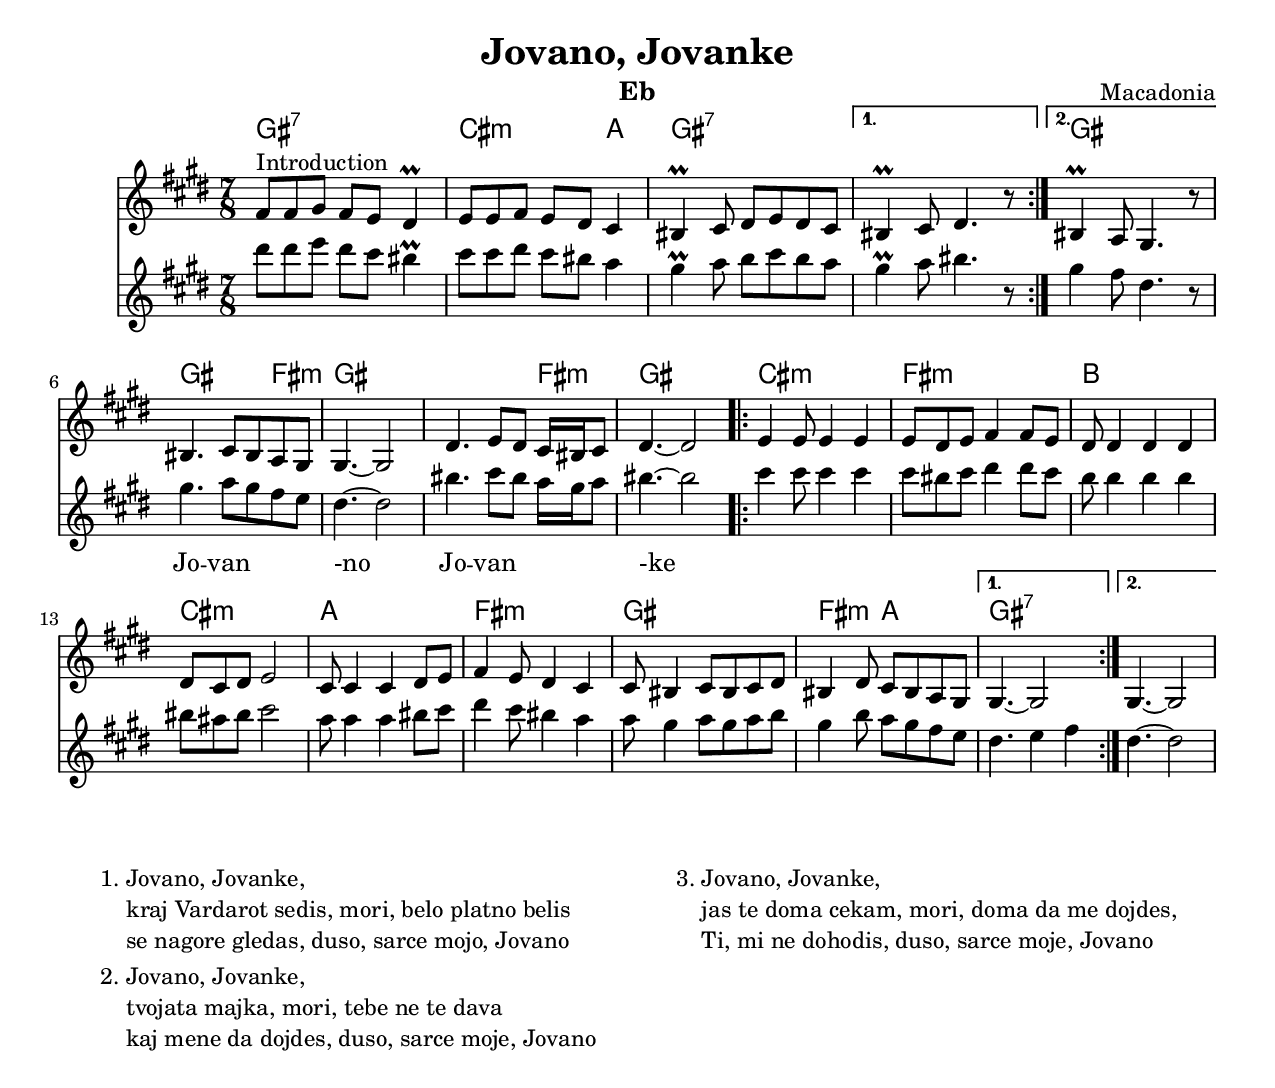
\version "2.18.0"
\include "english.ly"
\pointAndClickOff
\paper{
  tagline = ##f
  print-all-headers = ##t
  #(set-paper-size "letter")
}
date = #(strftime "%d-%m-%Y" (localtime (current-time)))

%\markup{ \italic{ " Updated " \date  }  }

%\markup{ Got something to say? }

global = {
  \clef treble
  \key c \major
  \time 7/8
  \set Score.markFormatter = #format-mark-box-alphabet
}

%#################################### Melody ########################
highpart = \transpose c g,\relative c' {
  \global
  \repeat volta 2{
    d8 ^"Introduction"[d e] d[c] b4\prall
    c8[c d] c8[b] a4|
    gs4 \prall a8 b[c b a]|
  }
  \alternative {
    {gs4 \prall a8 b4. r8}
    {gs4 \prall f8 e4. r8}
  }

  %\mark \default
  gs4. a8 [gs f e]
  e4.~e2
  b'4. c8 [b] a16 [gs a8]
  b4.~b2

  \repeat volta 2{
    c4 c8 c4 c|
    c8 [b c] d4 d8 [c]|
    b8 b4 b b|
    b8 [a b] c2|

    a8 a4 a b8[c]
    d4 c8 b4 a|
    a8 gs4 a8[gs a b]
    gs4 b8 a[gs f e]

  }
  \alternative {
    {e4.~e2 }
    {e4.~e2 }
  }
}
lowpart = \transpose c g                                                                                \relative c''{
  \global
  \repeat volta 2{
    b8 [b c] b[a] gs4\prall
    a8[a b] a8[gs] f4|
    e4 \prall f8 g[a g f]|
  }
  \alternative {
    {e4 \prall f8 gs4. r8}
    {e4 d8 b4. r8}
  }

  %\mark \default
  e4. f8 [e d c]
  b4.~b2
  gs'4. a8 [gs] f16 [e f8]
  gs4.~gs2

  \repeat volta 2{
    a4 a8 a4 a|
    a8 [gs a] b4 b8 [a]|
    g8 g4 g g|
    gs8 [fs gs] a2|

    f8 f4 f gs8[a]
    b4 a8 gs4 f|
    f8 e4 f8[e f g]
    e4 g8 f[e d c]

  }
  \alternative {
    {b4. c4 d}
    {b4.~b2 }
  }
}
%################################# Lyrics #####################
\addlyrics{
  \repeat unfold 24 \skip 1
  Jo -- van \skip1 \skip1 \skip1 -no
  Jo -- van \skip1 \skip1 \skip1 \skip1 -ke
}
%########m######################### Chords #######################
harmonies = \transpose c g \chordmode {
  %intro
  e8*7:7
  a8*5:m f4
  e8*14:7
  e8*7
  %r8*35
  %vocal 1st 4 bars
  e8*5 d4:m
  e8*12
  d4:m
  e8*7
  %next part
  a8*7:m
  d8*7:m
  g8*7
  a8*7:m
  % a8*4:m %em
  f8*7
  d8*7:m %am
  e8*7  %b
  d8*3:m
  f8*4
  e8*7:7

  %{chord mapping for transpose
    a ==> e
    b ==> f
    c ==> g
    d ==> a
    e ==> b
    f ==> c
    g ==> d
  %}

}

\score {\transpose c a
  <<
    \new ChordNames {
      \set chordChanges = ##f
      \harmonies
    }
    \new Staff \highpart
    \new Staff \lowpart

  >>
  \header{
    title= "Jovano, Jovanke"
    subtitle=""
    composer= "Macadonia"
    instrument = "Eb"
    arranger= ""
  }
  \layout{indent = 1.0\cm}
  \midi {
    \tempo 4 = 120

    % \midi { }
  }
}


% more verses:
\markup{}
\markup {
  \fill-line {
    \hspace #0.1 % distance from left margin
    \column {
      \line {
        "1."
        \column {
          "Jovano, Jovanke,"
          "kraj Vardarot sedis, mori, belo platno belis"
          "se nagore gledas, duso, sarce mojo, Jovano"
        }
      }
      \hspace #0.2 % vertical distance between verses
      \line {
        "2."
        \column {
          "Jovano, Jovanke,"
          "tvojata majka, mori, tebe ne te dava"
          "kaj mene da dojdes, duso, sarce moje, Jovano"
        }
      }
    }
    \hspace #0.1  % horiz. distance between columns
    \column {
      \line {
        "3."
        \column {
          "Jovano, Jovanke, "
          "jas te doma cekam, mori, doma da me dojdes,"
          "Ti, mi ne dohodis, duso, sarce moje, Jovano"
        }
      }
      \hspace #0.2 % distance between verses
      \line {
        ""
        \column {
          ""
        }
      }
    }
    \hspace #0.1 % distance to right margin
  }
}

